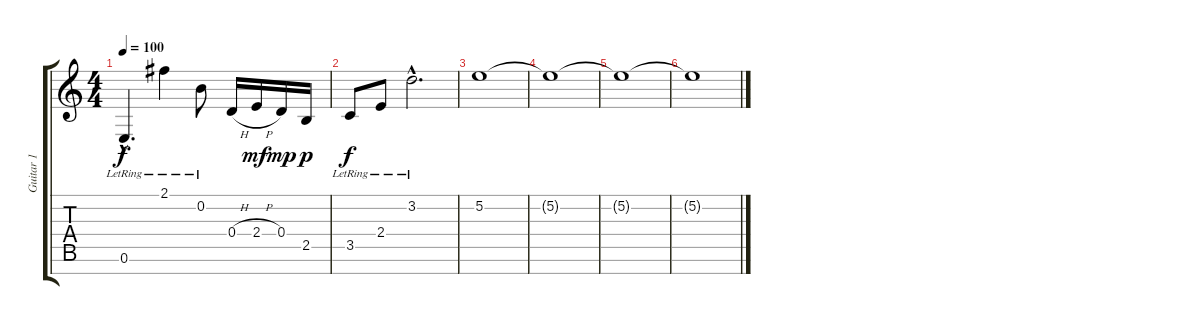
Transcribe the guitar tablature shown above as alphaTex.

\track ("Guitar 1" "Guitar 1") {instrument distortionguitar}
\staff {score tabs}
\tuning (E4 B3 G3 D3 A2 E2 B1) {hide}
\ts (4 4)
\tempo 100
\clef g2
\ks c
0.6{hac lr}.4{d dy f} 2.1{lr}.4 0.2{lr}.8 0.4{h}.16 2.4{h}.16{dy mf} 0.4.16{dy mp} 2.5.16{dy p} |
3.5{lr}.8{dy f} 2.4{lr}.8 3.2{hac lr}.2{d} |
5.2.1 |
5.2{t}.1 |
5.2{t}.1 |
5.2{t}.1
